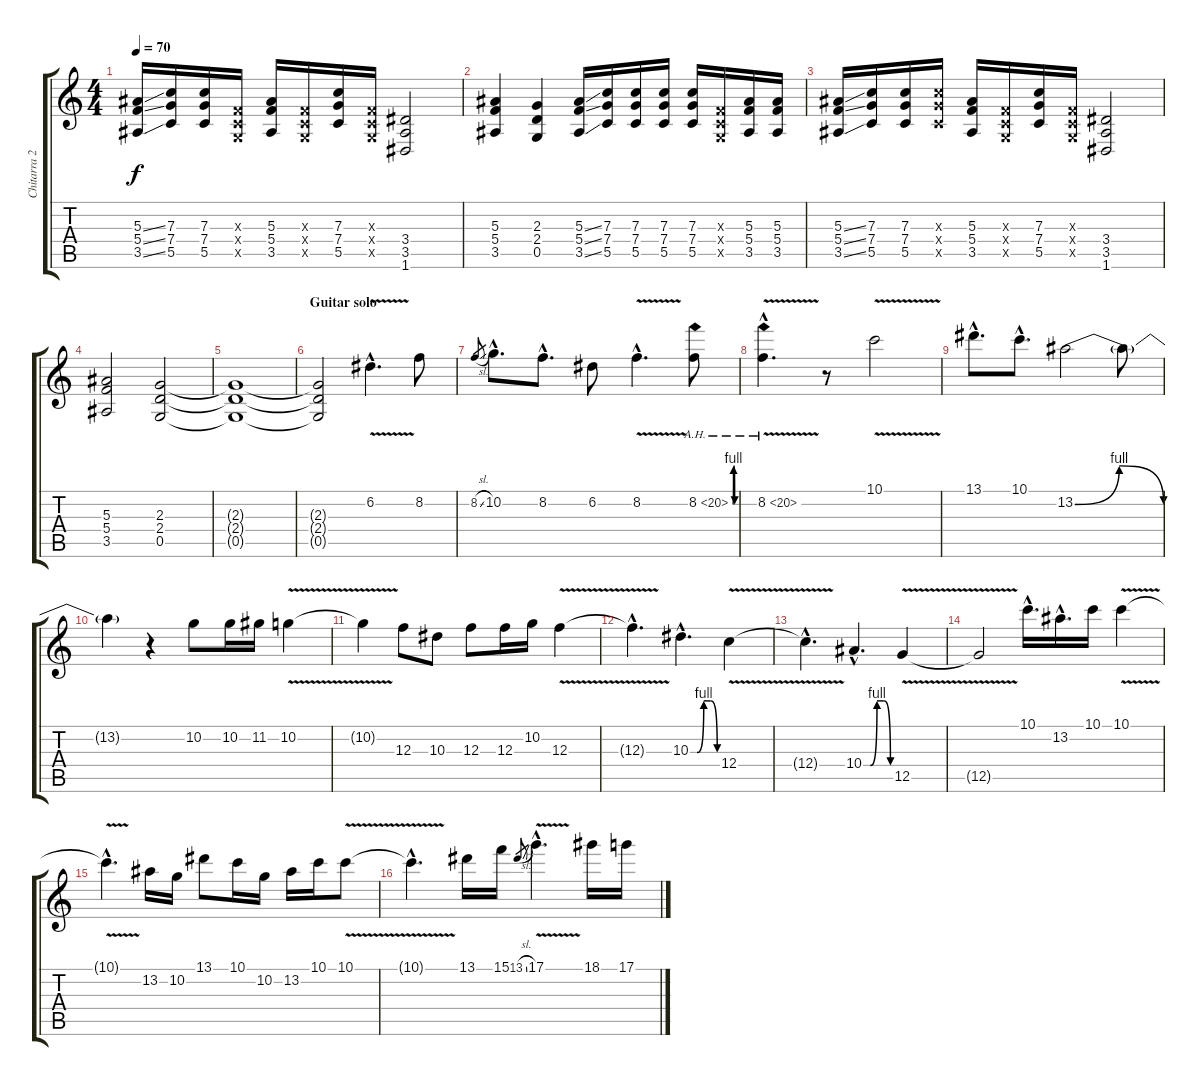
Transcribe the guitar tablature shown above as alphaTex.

\track ("Chitarra 2" "Chitarra 2") {instrument distortionguitar}
\staff {score tabs}
\tuning (D4 A3 F3 C3 G2 D2) {hide}
\ts (4 4)
\tempo 70
\clef g2
\ks c
(5.3{ss} 5.4{ss} 3.5{ss}).16{dy f} (7.3 7.4 5.5).16 (7.3 7.4 5.5).16 (0.3{x} 0.4{x} 0.5{x}).16 (5.3 5.4 3.5).16 (0.3{x} 0.4{x} 0.5{x}).16 (7.3 7.4 5.5).16 (0.3{x} 0.4{x} 0.5{x}).16 (3.4 3.5 1.6).2 |
(5.3 5.4 3.5).4 (2.3 2.4 0.5).4 (5.3{ss} 5.4{ss} 3.5{ss}).16 (7.3 7.4 5.5).16 (7.3 7.4 5.5).16 (7.3 7.4 5.5).16 (7.3 7.4 5.5).16 (0.3{x} 0.4{x} 0.5{x}).16 (5.3 5.4 3.5).16 (5.3 5.4 3.5).16 |
(5.3{ss} 5.4{ss} 3.5{ss}).16 (7.3 7.4 5.5).16 (7.3 7.4 5.5).16 (7.3{x} 7.4{x} 5.5{x}).16 (5.3 5.4 3.5).16 (0.3{x} 0.4{x} 0.5{x}).16 (7.3 7.4 5.5).16 (0.3{x} 0.4{x} 0.5{x}).16 (3.4 3.5 1.6).2 |
(5.3 5.4 3.5).2 (2.3 2.4 0.5).2 |
(2.3{t} 2.4{t} 0.5{t}).1 |
\section ("" "Guitar solo")
(2.3{t} 2.4{t} 0.5{t}).2 6.2{v hac}.4{d} 8.2.8 |
8.2{sl}.8{gr} 10.2{hac}.8{d} 8.2{hac}.8{d} 6.2.8 8.2{v hac}.4{d} 8.2{be (custom 0 0 15 4 30 4 45 0 60 0) ah 12}.8 |
8.2{ah 12 v hac}.4{d} r.8 10.1{v}.2 |
13.1{hac}.8{d} 10.1{hac}.8{d} 13.2{be (bendrelease 0 0 30 4 50 4 60 0)}.2 13.2{t}.8 |
13.2{t}.4 r.4 10.2.8 10.2.16 11.2.16 10.2{v}.4 |
10.2{t}.4 12.3.8 10.3.8 12.3.8 12.3.16 10.2.16 12.3{v}.4 |
12.3{hac t}.4{d} 10.3{be (custom 0 0 15 0 30 4 45 4 60 0) hac}.4{d} 12.4{v}.4 |
12.4{hac t}.4{d} 10.4{be (custom 0 0 15 0 30 4 45 4 60 0) hac}.4{d} 12.5{v}.4 |
12.5{t}.2 10.1{hac}.16{d} 13.2{hac}.16{d} 10.1.16 10.1{v}.4 |
10.1{hac t}.4{d} 13.2.16 10.2.16 13.1.8 10.1.16 10.2.16 13.2.16 10.1.16 10.1{v}.8 |
10.1{hac t}.4{d} 13.1.16 15.1.16 13.1{sl}.8{gr} 17.1{v hac}.4{d} 18.1.16 17.1.16
